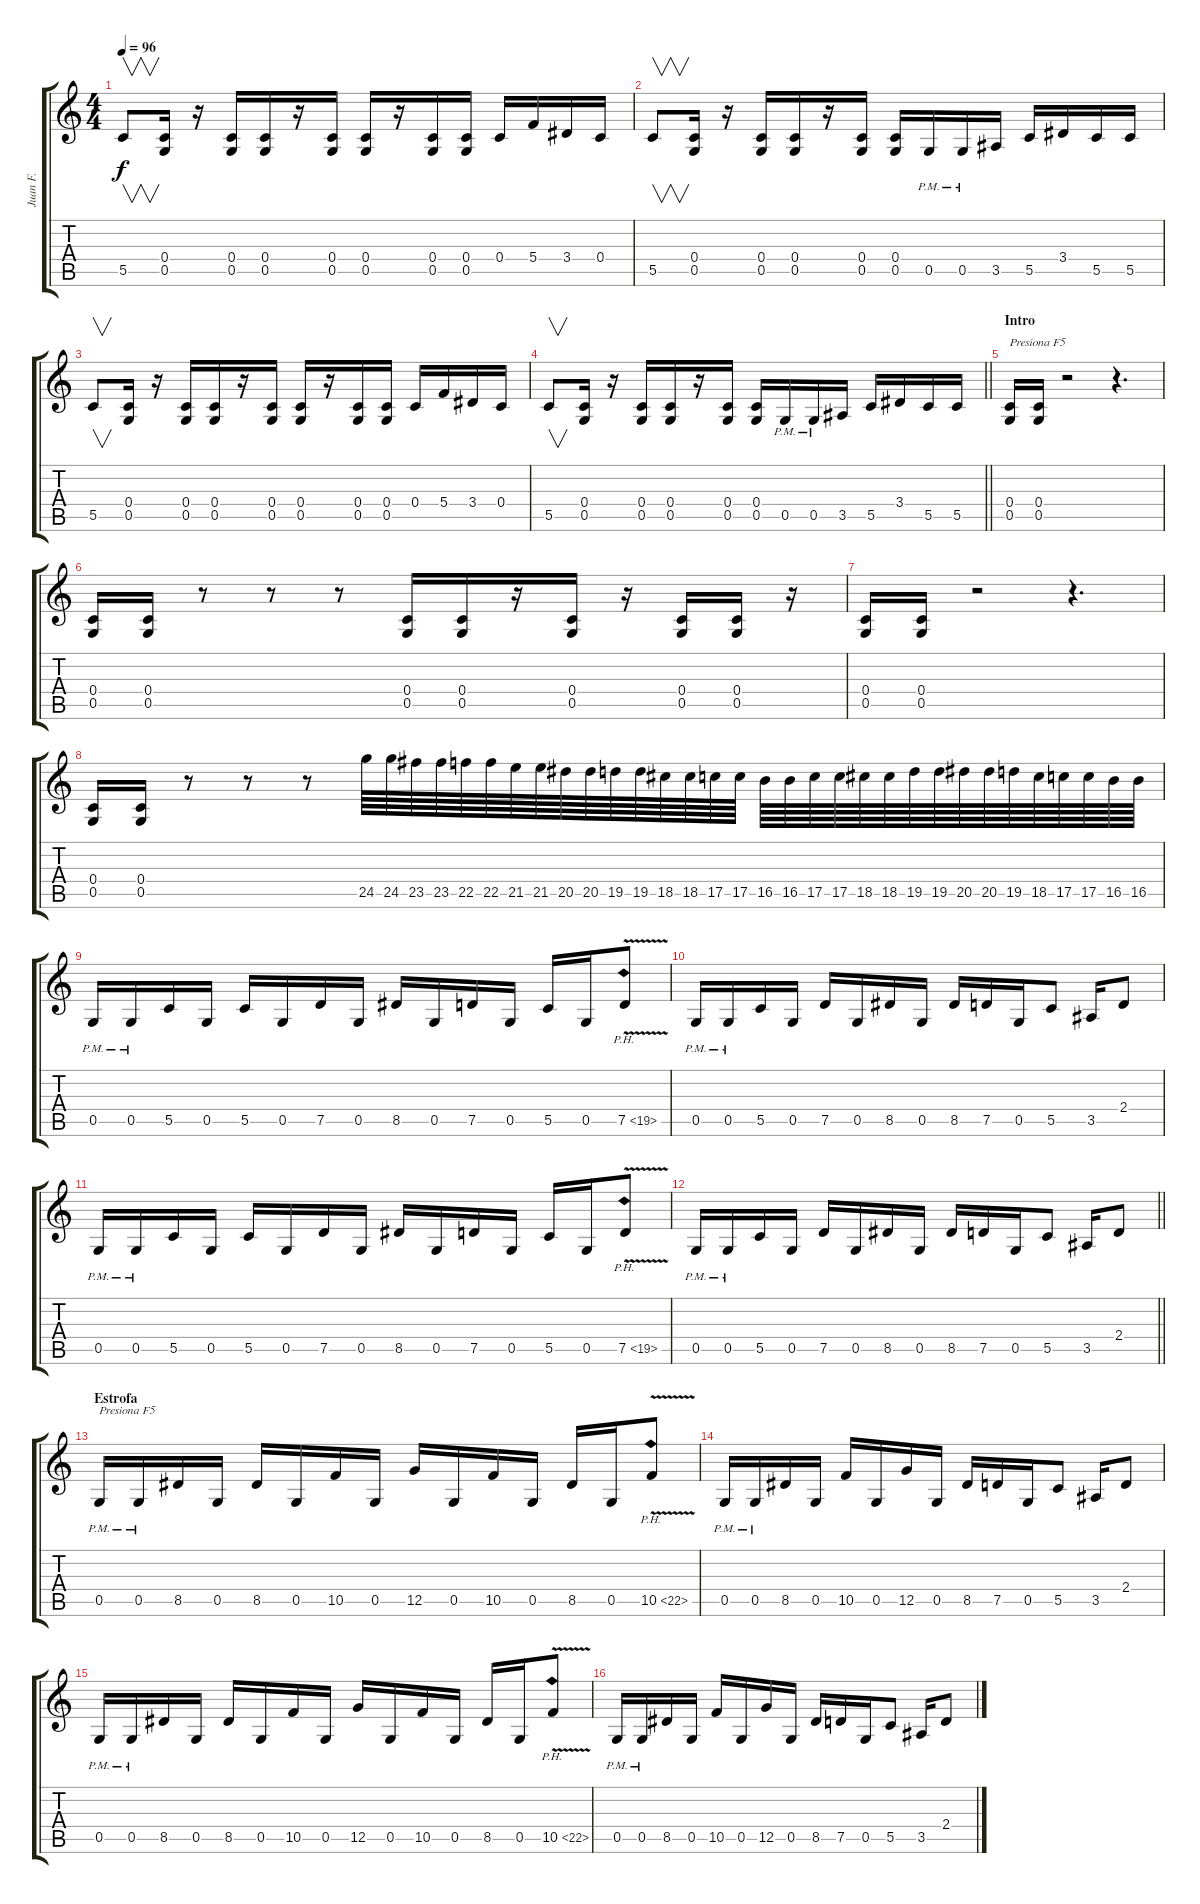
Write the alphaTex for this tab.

\track ("Juan F." "Juan F.") {instrument distortionguitar}
\staff {score tabs}
\tuning (D4 A3 F3 C3 G2 D2) {hide}
\ts (4 4)
\tempo 96
\clef g2
\ks c
5.5.8{v dy f} (0.4 0.5).16 r.16 (0.4 0.5).16 (0.4 0.5).16 r.16 (0.4 0.5).16 (0.4 0.5).16 r.16 (0.4 0.5).16 (0.4 0.5).16 0.4.16 5.4.16 3.4.16 0.4.16 |
5.5.8{v} (0.4 0.5).16 r.16 (0.4 0.5).16 (0.4 0.5).16 r.16 (0.4 0.5).16 (0.4 0.5).16 0.5{pm}.16 0.5{pm}.16 3.5.16 5.5.16 3.4.16 5.5.16 5.5.16 |
5.5.8{v} (0.4 0.5).16 r.16 (0.4 0.5).16 (0.4 0.5).16 r.16 (0.4 0.5).16 (0.4 0.5).16 r.16 (0.4 0.5).16 (0.4 0.5).16 0.4.16 5.4.16 3.4.16 0.4.16 |
\barLineRight lightlight
5.5.8{v} (0.4 0.5).16 r.16 (0.4 0.5).16 (0.4 0.5).16 r.16 (0.4 0.5).16 (0.4 0.5).16 0.5{pm}.16 0.5{pm}.16 3.5.16 5.5.16 3.4.16 5.5.16 5.5.16 |
\section ("" "Intro")
(0.4 0.5).16{txt "Presiona F5"} (0.4 0.5).16 r.2 r.4{d} |
(0.4 0.5).16 (0.4 0.5).16 r.8 r.8 r.8 (0.4 0.5).16 (0.4 0.5).16 r.16 (0.4 0.5).16 r.16 (0.4 0.5).16 (0.4 0.5).16 r.16 |
(0.4 0.5).16 (0.4 0.5).16 r.2 r.4{d} |
(0.4 0.5).16 (0.4 0.5).16 r.8 r.8 r.8 24.5.64{volume 16 balance 8 instrument guitarfretnoise} 24.5.64 23.5.64 23.5.64 22.5.64 22.5.64 21.5.64 21.5.64 20.5.64 20.5.64 19.5.64 19.5.64 18.5.64 18.5.64 17.5.64 17.5.64 16.5.64 16.5.64 17.5.64 17.5.64 18.5.64 18.5.64 19.5.64 19.5.64 20.5.64 20.5.64 19.5.64 18.5.64 17.5.64 17.5.64 16.5.64 16.5.64 |
0.5{pm}.16{volume 13 balance 8 instrument distortionguitar} 0.5{pm}.16 5.5.16 0.5.16 5.5.16 0.5.16 7.5.16 0.5.16 8.5.16 0.5.16 7.5.16 0.5.16 5.5.16 0.5.16 7.5{ph 12 v}.8 |
0.5{pm}.16 0.5{pm}.16 5.5.16 0.5.16 7.5.16 0.5.16 8.5.16 0.5.16 8.5.16 7.5.16 0.5.16 5.5.8 3.5.16 2.4.8 |
0.5{pm}.16 0.5{pm}.16 5.5.16 0.5.16 5.5.16 0.5.16 7.5.16 0.5.16 8.5.16 0.5.16 7.5.16 0.5.16 5.5.16 0.5.16 7.5{ph 12 v}.8 |
\barLineRight lightlight
0.5{pm}.16 0.5{pm}.16 5.5.16 0.5.16 7.5.16 0.5.16 8.5.16 0.5.16 8.5.16 7.5.16 0.5.16 5.5.8 3.5.16 2.4.8 |
\section ("" "Estrofa ")
0.5{pm}.16{txt "Presiona F5"} 0.5{pm}.16 8.5.16 0.5.16 8.5.16 0.5.16 10.5.16 0.5.16 12.5.16 0.5.16 10.5.16 0.5.16 8.5.16 0.5.16 10.5{ph 12 v}.8 |
0.5{pm}.16 0.5{pm}.16 8.5.16 0.5.16 10.5.16 0.5.16 12.5.16 0.5.16 8.5.16 7.5.16 0.5.16 5.5.8 3.5.16 2.4.8 |
0.5{pm}.16 0.5{pm}.16 8.5.16 0.5.16 8.5.16 0.5.16 10.5.16 0.5.16 12.5.16 0.5.16 10.5.16 0.5.16 8.5.16 0.5.16 10.5{ph 12 v}.8 |
0.5{pm}.16 0.5{pm}.16 8.5.16 0.5.16 10.5.16 0.5.16 12.5.16 0.5.16 8.5.16 7.5.16 0.5.16 5.5.8 3.5.16 2.4.8
